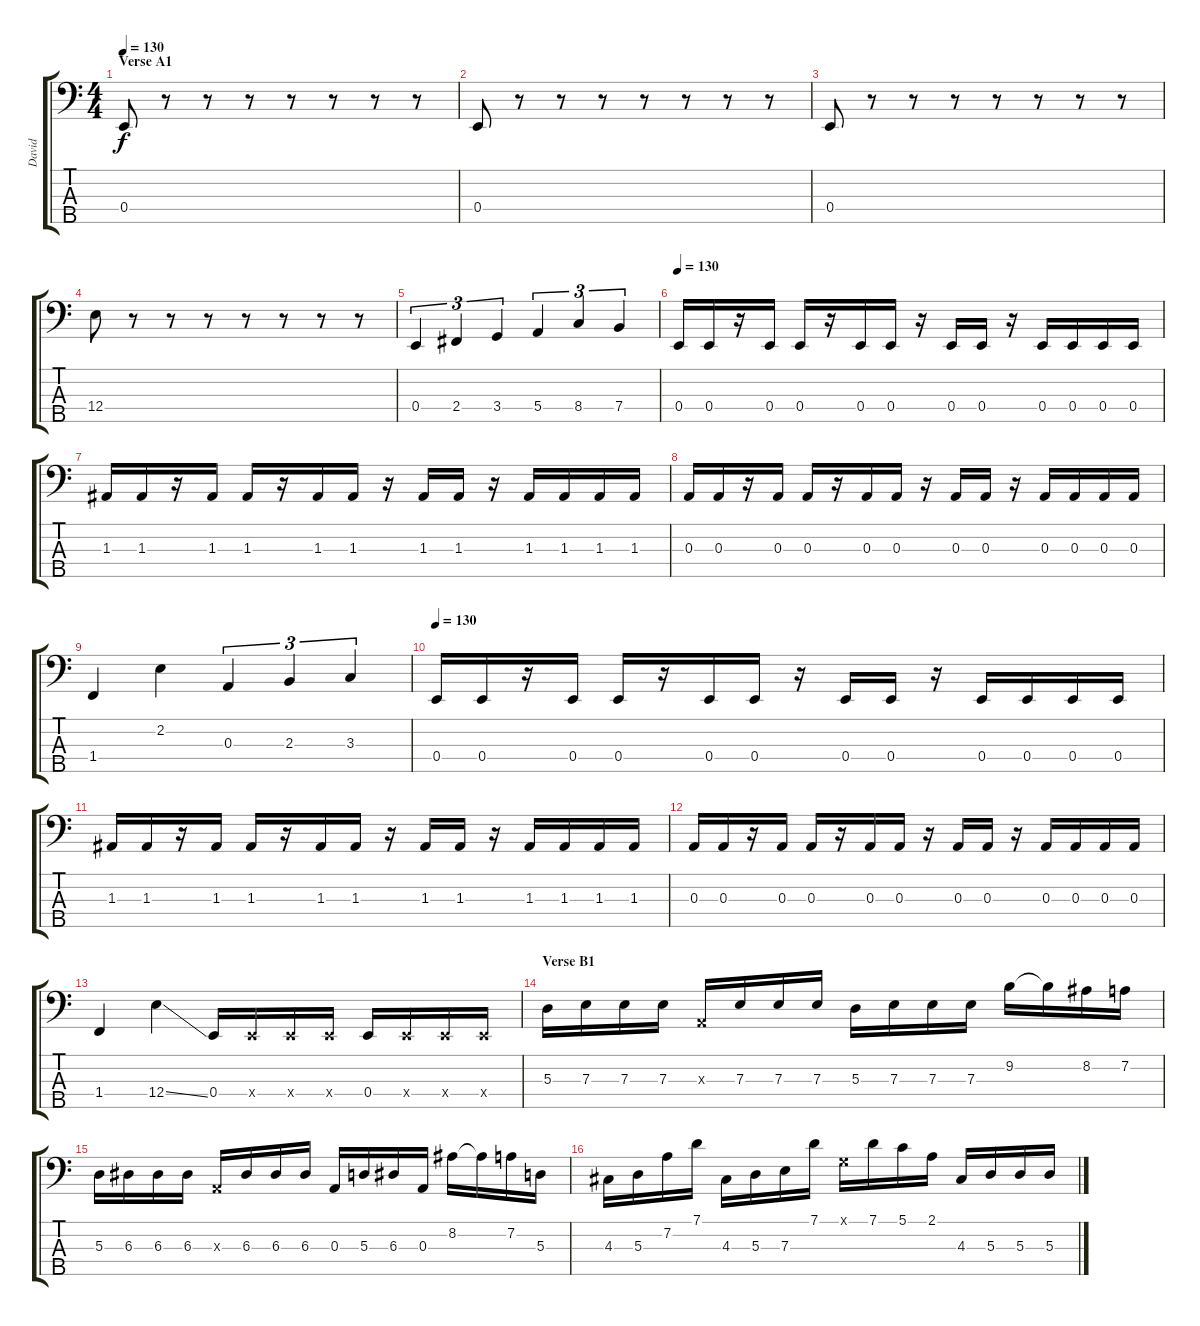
\track ("David" "David") {instrument electricbassfinger}
\staff {score tabs}
\tuning (G2 D2 A1 E1 B0) {hide}
\ts (4 4)
\section ("" "Verse A1")
\tempo 130
\clef f4
\ks c
0.4.8{dy f} r.8 r.8 r.8 r.8 r.8 r.8 r.8 |
0.4.8 r.8 r.8 r.8 r.8 r.8 r.8 r.8 |
0.4.8 r.8 r.8 r.8 r.8 r.8 r.8 r.8 |
12.4.8 r.8 r.8 r.8 r.8 r.8 r.8 r.8 |
0.4.4{tu (3 2)} 2.4.4{tu (3 2)} 3.4.4{tu (3 2)} 5.4.4{tu (3 2)} 8.4.4{tu (3 2)} 7.4.4{tu (3 2)} |
\tempo 130
0.4.16 0.4.16 r.16 0.4.16 0.4.16 r.16 0.4.16 0.4.16 r.16 0.4.16 0.4.16 r.16 0.4.16 0.4.16 0.4.16 0.4.16 |
1.3.16 1.3.16 r.16 1.3.16 1.3.16 r.16 1.3.16 1.3.16 r.16 1.3.16 1.3.16 r.16 1.3.16 1.3.16 1.3.16 1.3.16 |
0.3.16 0.3.16 r.16 0.3.16 0.3.16 r.16 0.3.16 0.3.16 r.16 0.3.16 0.3.16 r.16 0.3.16 0.3.16 0.3.16 0.3.16 |
1.4.4 2.2.4 0.3.4{tu (3 2)} 2.3.4{tu (3 2)} 3.3.4{tu (3 2)} |
\tempo 130
0.4.16 0.4.16 r.16 0.4.16 0.4.16 r.16 0.4.16 0.4.16 r.16 0.4.16 0.4.16 r.16 0.4.16 0.4.16 0.4.16 0.4.16 |
1.3.16 1.3.16 r.16 1.3.16 1.3.16 r.16 1.3.16 1.3.16 r.16 1.3.16 1.3.16 r.16 1.3.16 1.3.16 1.3.16 1.3.16 |
0.3.16 0.3.16 r.16 0.3.16 0.3.16 r.16 0.3.16 0.3.16 r.16 0.3.16 0.3.16 r.16 0.3.16 0.3.16 0.3.16 0.3.16 |
1.4.4 12.4{ss}.4{instrument slapbass1} 0.4.16 0.4{x}.16 0.4{x}.16 0.4{x}.16 0.4.16 0.4{x}.16 0.4{x}.16 0.4{x}.16 |
\section ("" "Verse B1")
5.3.16{instrument electricbassfinger} 7.3.16 7.3.16 7.3.16 0.3{x}.16 7.3.16 7.3.16 7.3.16 5.3.16 7.3.16 7.3.16 7.3.16 9.2.16 9.2{t}.16 8.2.16 7.2.16 |
5.3.16 6.3.16 6.3.16 6.3.16 0.3{x}.16 6.3.16 6.3.16 6.3.16 0.3.16 5.3.16 6.3.16 0.3.16 8.2.16 8.2{t}.16 7.2.16 5.3.16 |
4.3.16 5.3.16 7.2.16 7.1.16 4.3.16 5.3.16 7.3.16 7.1.16 0.1{x}.16 7.1.16 5.1.16 2.1.16 4.3.16 5.3.16 5.3.16 5.3.16
